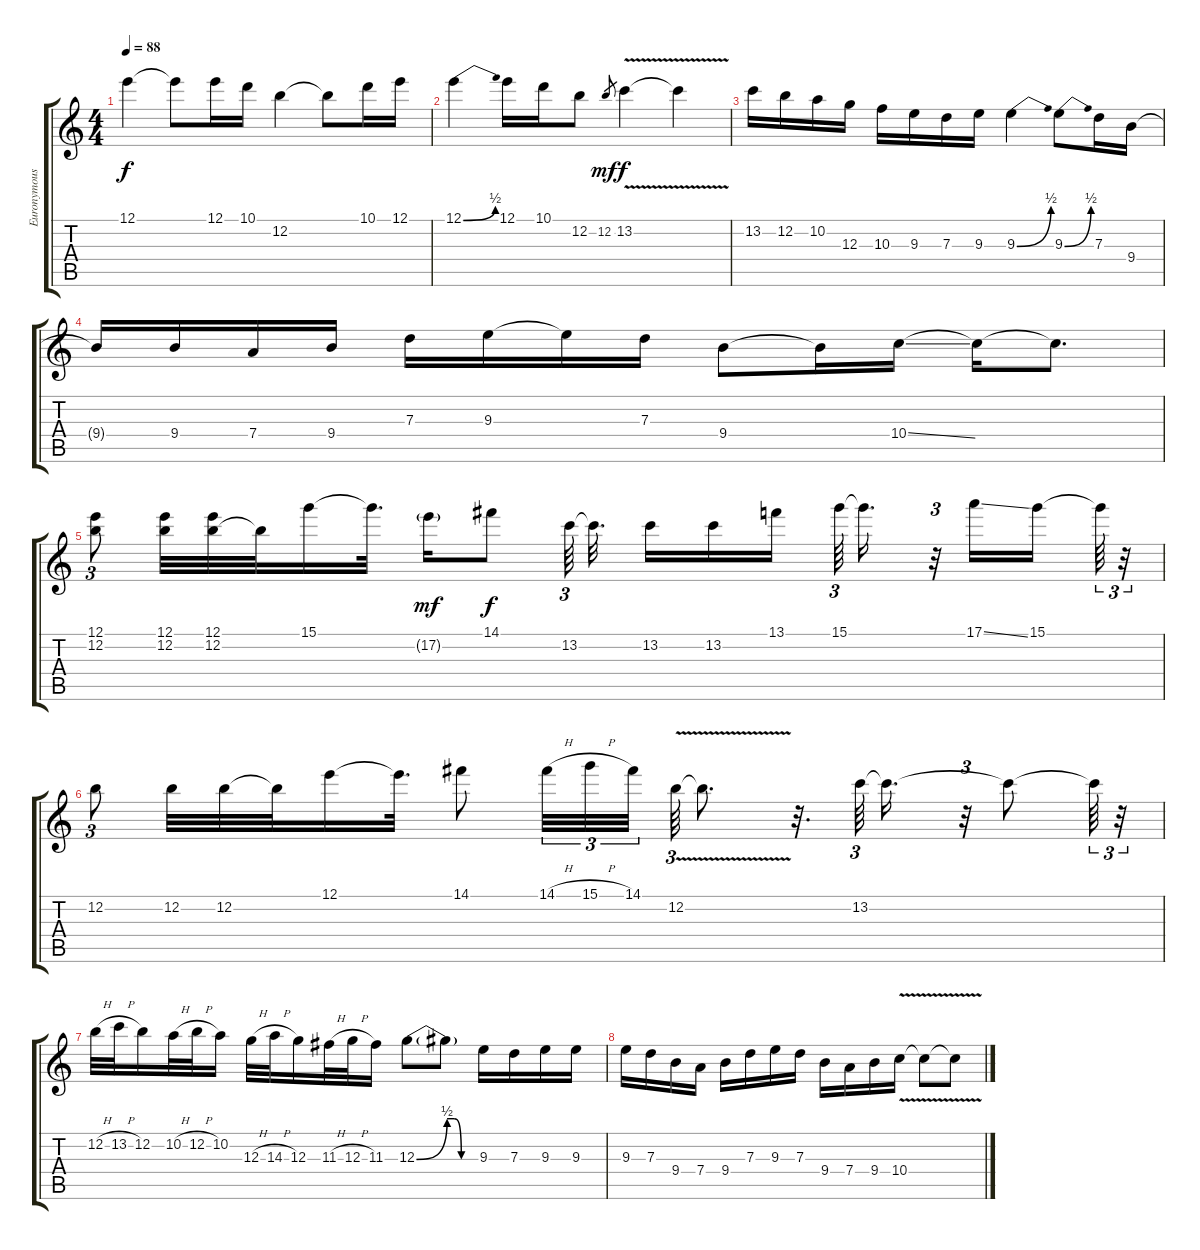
\track ("Euronymous" "Euronymous") {instrument distortionguitar}
\staff {score tabs}
\tuning (E4 B3 G3 D3 A2 E2) {hide}
\ts (4 4)
\tempo 88
\clef g2
\ks c
12.1.4{dy f} 12.1{t}.8 12.1.16 10.1.16 12.2.4 12.2{t}.8 10.1.16 12.1.16 |
12.1{be (bend 0 0 60 2)}.4 12.1.16 10.1.16 12.2.8 12.2.8{gr dy mf} 13.2{v}.4{dy f} 13.2{t}.4 |
13.2.16 12.2.16 10.2.16 12.3.16 10.3.16 9.3.16 7.3.16 9.3.16 9.3{be (bend 0 0 60 2)}.4 9.3{be (bend 0 0 60 2)}.8 7.3.16 9.4.16 |
9.4{t}.16 9.4.16 7.4.16 9.4.16 7.3.16 9.3.16 9.3{t}.16 7.3.16 9.4.8 9.4{t}.16 10.4{ss}.16 10.4{t}.16 10.4{t}.8{d} |
(12.1 12.2).8{tu (3 2)} (12.1 12.2).32 (12.1 12.2).32 12.2{t}.32 15.1.16 15.1{t}.32{d} 17.2{g}.16{dy mf} 14.1.8{dy f} 13.2.64{tu (3 2)} 13.2{t}.32{d} 13.2.16 13.2.16 13.1.16 15.1.64{tu (3 2)} 15.1{t}.16{d} r.32{tu (3 2)} 17.1{ss}.16 15.1.16 15.1{t}.64{tu (3 2)} r.32{tu (3 2)} |
12.2.8{tu (3 2)} 12.2.32 12.2.32 12.2{t}.32 12.1.16 12.1{t}.32{d} 14.1.8 14.1{h}.32{tu (3 2)} 15.1{h}.32{tu (3 2)} 14.1.32{tu (3 2)} 12.2{v}.64{tu (3 2)} 12.2{t}.8{d} r.32{d} 13.2.64{tu (3 2)} 13.2{t}.16{d} r.32{tu (3 2)} 13.2{t}.8 13.2{t}.64{tu (3 2)} r.32{tu (3 2)} |
12.2{h}.32 13.2{h}.32 12.2.16 10.2{h}.32 12.2{h}.32 10.2.16 12.3{h}.32 14.3{h}.32 12.3.16 11.3{h}.32 12.3{h}.32 11.3.16 12.3{be (bend 0 0 60 2)}.8 12.3{be (custom 0 2 15 2 30 0 60 0) t}.8 9.3.16 7.3.16 9.3.16 9.3.16 |
9.3.16 7.3.16 9.4.16 7.4.16 9.4.16 7.3.16 9.3.16 7.3.16 9.4.16 7.4.16 9.4.16 10.4{v}.16 10.4{t}.8 10.4{v t}.8
